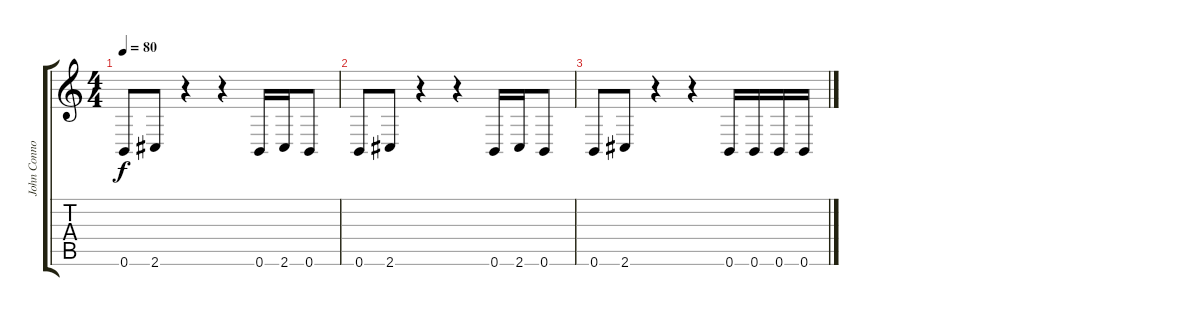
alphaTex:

\track ("John Connolly" "John Conno") {instrument overdrivenguitar}
\staff {score tabs}
\tuning (Db4 Ab3 E3 B2 Gb2 B1) {hide}
\ts (4 4)
\tempo 80
\clef g2
\ks c
0.6.8{dy f} 2.6.8 r.4 r.4 0.6.16 2.6.16 0.6.8 |
0.6.8 2.6.8 r.4 r.4 0.6.16 2.6.16 0.6.8 |
0.6.8 2.6.8 r.4 r.4 0.6.16 0.6.16 0.6.16 0.6.16
